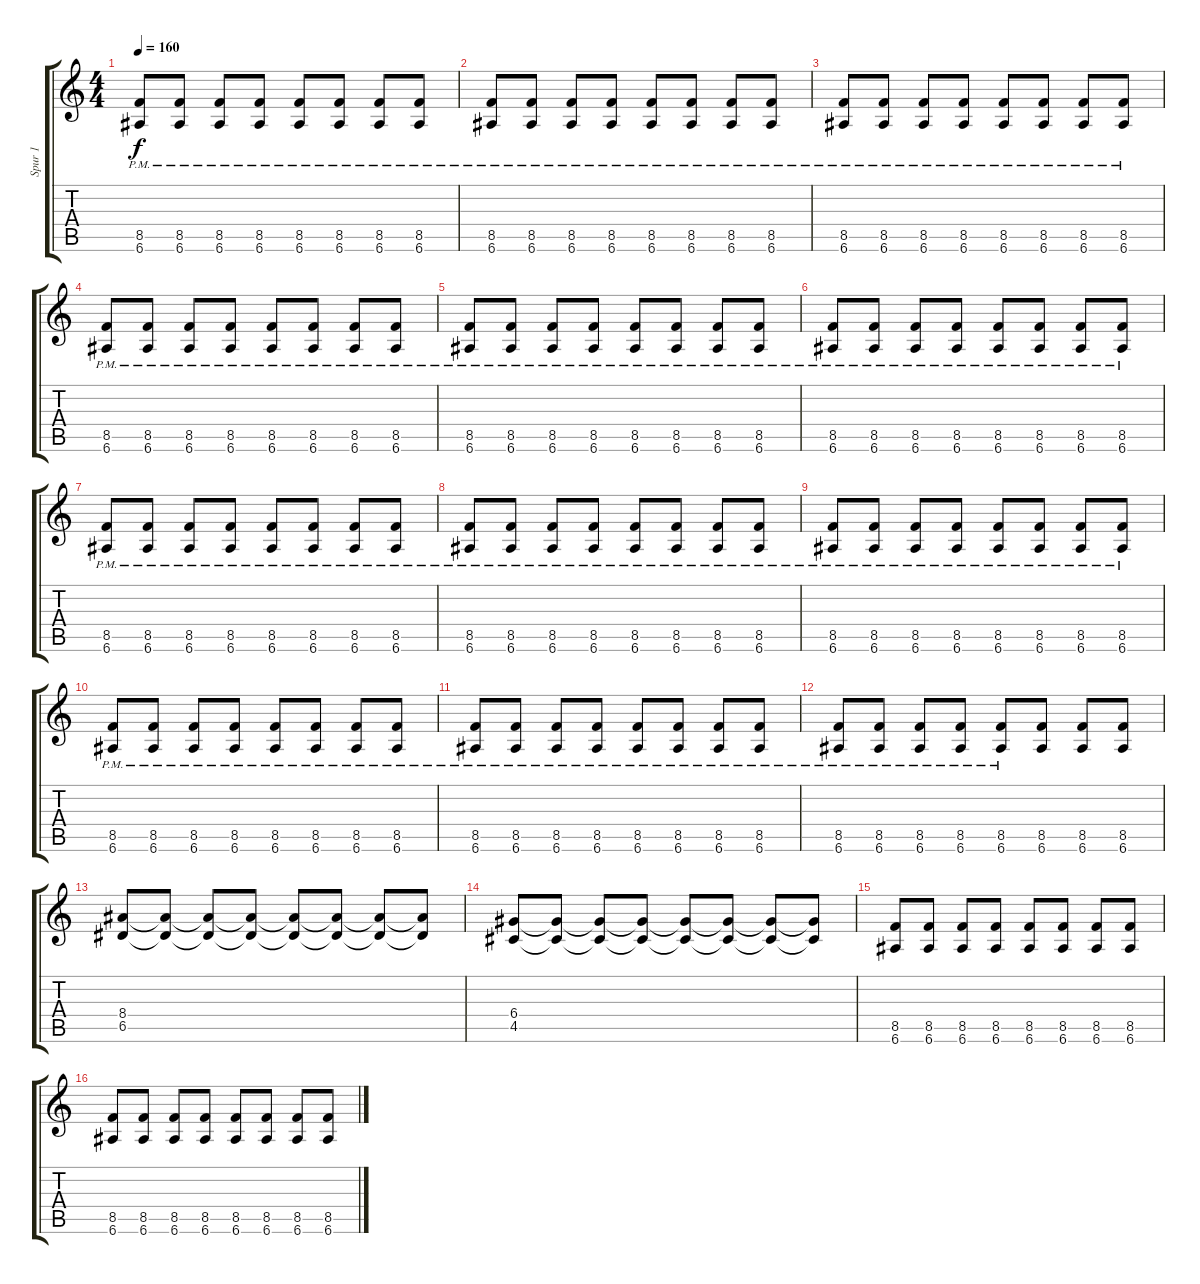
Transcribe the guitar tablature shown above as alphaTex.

\track ("Spur 1" "Spur 1") {instrument distortionguitar}
\staff {score tabs}
\tuning (E4 B3 G3 D3 A2 E2) {hide}
\ts (4 4)
\tempo 160
\clef g2
\ks c
(8.5{pm} 6.6{pm}).8{dy f instrument distortionguitar} (8.5{pm} 6.6{pm}).8 (8.5{pm} 6.6{pm}).8 (8.5{pm} 6.6{pm}).8 (8.5{pm} 6.6{pm}).8 (8.5{pm} 6.6{pm}).8 (8.5{pm} 6.6{pm}).8 (8.5{pm} 6.6{pm}).8 |
(8.5{pm} 6.6{pm}).8 (8.5{pm} 6.6{pm}).8 (8.5{pm} 6.6{pm}).8 (8.5{pm} 6.6{pm}).8 (8.5{pm} 6.6{pm}).8 (8.5{pm} 6.6{pm}).8 (8.5{pm} 6.6{pm}).8 (8.5{pm} 6.6{pm}).8 |
(8.5{pm} 6.6{pm}).8 (8.5{pm} 6.6{pm}).8 (8.5{pm} 6.6{pm}).8 (8.5{pm} 6.6{pm}).8 (8.5{pm} 6.6{pm}).8 (8.5{pm} 6.6{pm}).8 (8.5{pm} 6.6{pm}).8 (8.5{pm} 6.6{pm}).8 |
(8.5{pm} 6.6{pm}).8 (8.5{pm} 6.6{pm}).8 (8.5{pm} 6.6{pm}).8 (8.5{pm} 6.6{pm}).8 (8.5{pm} 6.6{pm}).8 (8.5{pm} 6.6{pm}).8 (8.5{pm} 6.6{pm}).8 (8.5{pm} 6.6{pm}).8 |
(8.5{pm} 6.6{pm}).8 (8.5{pm} 6.6{pm}).8 (8.5{pm} 6.6{pm}).8 (8.5{pm} 6.6{pm}).8 (8.5{pm} 6.6{pm}).8 (8.5{pm} 6.6{pm}).8 (8.5{pm} 6.6{pm}).8 (8.5{pm} 6.6{pm}).8 |
(8.5{pm} 6.6{pm}).8 (8.5{pm} 6.6{pm}).8 (8.5{pm} 6.6{pm}).8 (8.5{pm} 6.6{pm}).8 (8.5{pm} 6.6{pm}).8 (8.5{pm} 6.6{pm}).8 (8.5{pm} 6.6{pm}).8 (8.5{pm} 6.6{pm}).8 |
(8.5{pm} 6.6{pm}).8 (8.5{pm} 6.6{pm}).8 (8.5{pm} 6.6{pm}).8 (8.5{pm} 6.6{pm}).8 (8.5{pm} 6.6{pm}).8 (8.5{pm} 6.6{pm}).8 (8.5{pm} 6.6{pm}).8 (8.5{pm} 6.6{pm}).8 |
(8.5{pm} 6.6{pm}).8 (8.5{pm} 6.6{pm}).8 (8.5{pm} 6.6{pm}).8 (8.5{pm} 6.6{pm}).8 (8.5{pm} 6.6{pm}).8 (8.5{pm} 6.6{pm}).8 (8.5{pm} 6.6{pm}).8 (8.5{pm} 6.6{pm}).8 |
(8.5{pm} 6.6{pm}).8 (8.5{pm} 6.6{pm}).8 (8.5{pm} 6.6{pm}).8 (8.5{pm} 6.6{pm}).8 (8.5{pm} 6.6{pm}).8 (8.5{pm} 6.6{pm}).8 (8.5{pm} 6.6{pm}).8 (8.5{pm} 6.6{pm}).8 |
(8.5{pm} 6.6{pm}).8 (8.5{pm} 6.6{pm}).8 (8.5{pm} 6.6{pm}).8 (8.5{pm} 6.6{pm}).8 (8.5{pm} 6.6{pm}).8 (8.5{pm} 6.6{pm}).8 (8.5{pm} 6.6{pm}).8 (8.5{pm} 6.6{pm}).8 |
(8.5{pm} 6.6{pm}).8 (8.5{pm} 6.6{pm}).8 (8.5{pm} 6.6{pm}).8 (8.5{pm} 6.6{pm}).8 (8.5{pm} 6.6{pm}).8 (8.5{pm} 6.6{pm}).8 (8.5{pm} 6.6{pm}).8 (8.5{pm} 6.6{pm}).8 |
(8.5{pm} 6.6{pm}).8 (8.5{pm} 6.6{pm}).8 (8.5{pm} 6.6{pm}).8 (8.5 6.6{pm}).8 (8.5 6.6{pm}).8 (8.5 6.6).8 (8.5 6.6).8 (8.5 6.6).8 |
(8.4 6.5).8 (8.4{t} 6.5{t}).8 (8.4{t} 6.5{t}).8 (8.4{t} 6.5{t}).8 (8.4{t} 6.5{t}).8 (8.4{t} 6.5{t}).8 (8.4{t} 6.5{t}).8 (8.4{t} 6.5{t}).8 |
(6.4 4.5).8 (6.4{t} 4.5{t}).8 (6.4{t} 4.5{t}).8 (6.4{t} 4.5{t}).8 (6.4{t} 4.5{t}).8 (6.4{t} 4.5{t}).8 (6.4{t} 4.5{t}).8 (6.4{t} 4.5{t}).8 |
(8.5 6.6).8 (8.5 6.6).8 (8.5 6.6).8 (8.5 6.6).8 (8.5 6.6).8 (8.5 6.6).8 (8.5 6.6).8 (8.5 6.6).8 |
(8.5 6.6).8 (8.5 6.6).8 (8.5 6.6).8 (8.5 6.6).8 (8.5 6.6).8 (8.5 6.6).8 (8.5 6.6).8 (8.5 6.6).8
